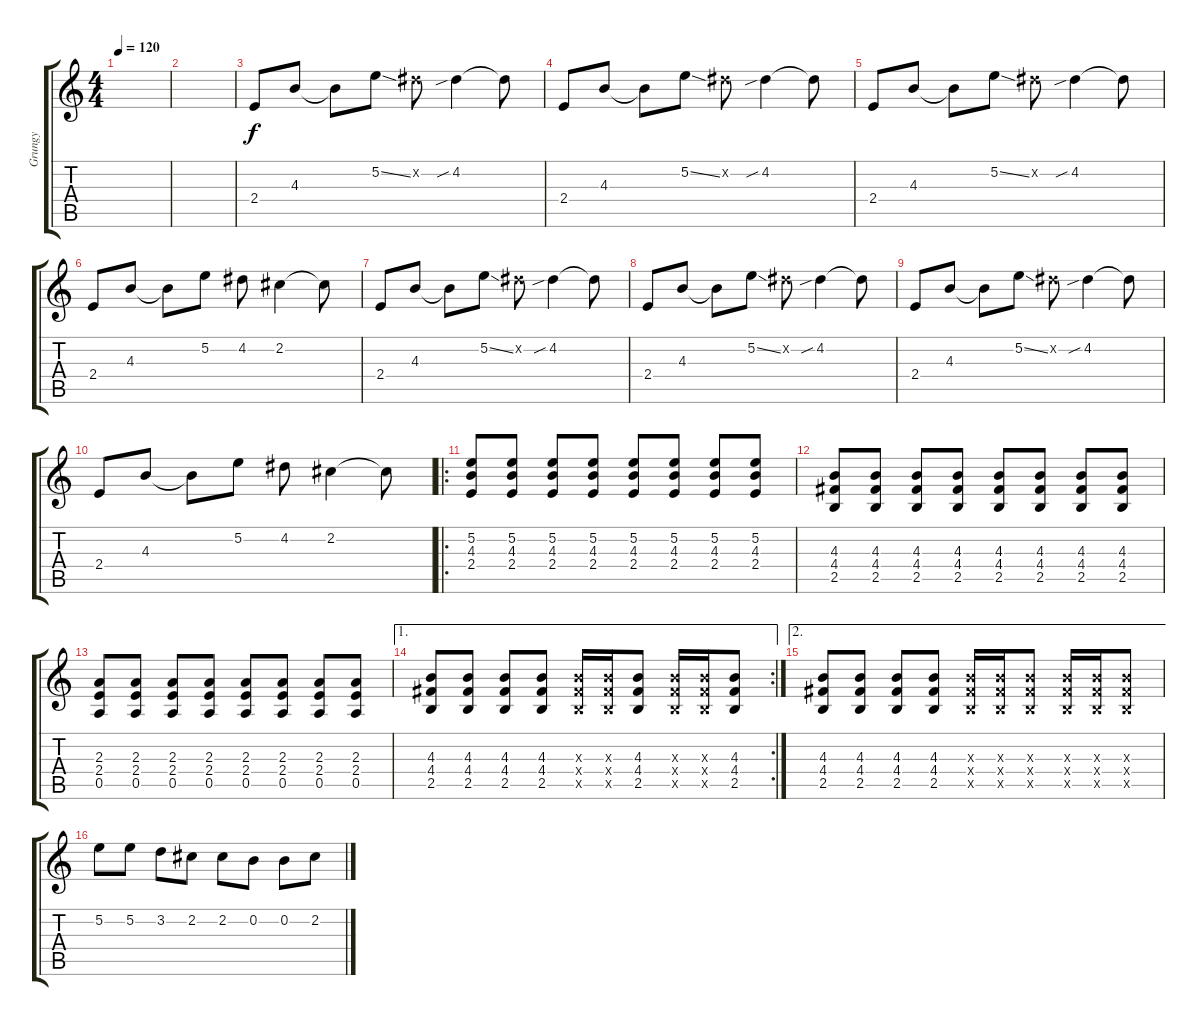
\track ("Grungy" "Grungy") {instrument distortionguitar}
\staff {score tabs}
\tuning (E4 B3 G3 D3 A2 E2) {hide}
\ts (4 4)
\tempo 120
\clef g2
\ks c
|
|
2.4.8{volume 13} 4.3.8 4.3{t}.8 5.2{ss}.8 4.2{x}.8 4.2{sib}.4 4.2{t}.8 |
2.4.8 4.3.8 4.3{t}.8 5.2{ss}.8 4.2{x}.8 4.2{sib}.4 4.2{t}.8 |
2.4.8 4.3.8 4.3{t}.8 5.2{ss}.8 4.2{x}.8 4.2{sib}.4 4.2{t}.8 |
2.4.8 4.3.8 4.3{t}.8 5.2.8 4.2.8 2.2.4 2.2{t}.8 |
2.4.8 4.3.8 4.3{t}.8 5.2{ss}.8 4.2{x}.8 4.2{sib}.4 4.2{t}.8 |
2.4.8 4.3.8 4.3{t}.8 5.2{ss}.8 4.2{x}.8 4.2{sib}.4 4.2{t}.8 |
2.4.8 4.3.8 4.3{t}.8 5.2{ss}.8 4.2{x}.8 4.2{sib}.4 4.2{t}.8 |
2.4.8 4.3.8 4.3{t}.8 5.2.8 4.2.8 2.2.4 2.2{t}.8 |
\ro
(5.2 4.3 2.4).8 (5.2 4.3 2.4).8 (5.2 4.3 2.4).8 (5.2 4.3 2.4).8 (5.2 4.3 2.4).8 (5.2 4.3 2.4).8 (5.2 4.3 2.4).8 (5.2 4.3 2.4).8 |
(4.3 4.4 2.5).8 (4.3 4.4 2.5).8 (4.3 4.4 2.5).8 (4.3 4.4 2.5).8 (4.3 4.4 2.5).8 (4.3 4.4 2.5).8 (4.3 4.4 2.5).8 (4.3 4.4 2.5).8 |
(2.3 2.4 0.5).8 (2.3 2.4 0.5).8 (2.3 2.4 0.5).8 (2.3 2.4 0.5).8 (2.3 2.4 0.5).8 (2.3 2.4 0.5).8 (2.3 2.4 0.5).8 (2.3 2.4 0.5).8 |
\ae 1
\rc 2
(4.3 4.4 2.5).8 (4.3 4.4 2.5).8 (4.3 4.4 2.5).8 (4.3 4.4 2.5).8 (4.3{x} 4.4{x} 2.5{x}).16 (4.3{x} 4.4{x} 2.5{x}).16 (4.3 4.4 2.5).8 (4.3{x} 4.4{x} 2.5{x}).16 (4.3{x} 4.4{x} 2.5{x}).16 (4.3 4.4 2.5).8 |
\ae 2
(4.3 4.4 2.5).8 (4.3 4.4 2.5).8 (4.3 4.4 2.5).8 (4.3 4.4 2.5).8 (4.3{x} 4.4{x} 2.5{x}).16 (4.3{x} 4.4{x} 2.5{x}).16 (4.3{x} 4.4{x} 2.5{x}).8 (4.3{x} 4.4{x} 2.5{x}).16 (4.3{x} 4.4{x} 2.5{x}).16 (4.3{x} 4.4{x} 2.5{x}).8 |
5.2.8 5.2.8 3.2.8 2.2.8 2.2.8 0.2.8 0.2.8 2.2.8
